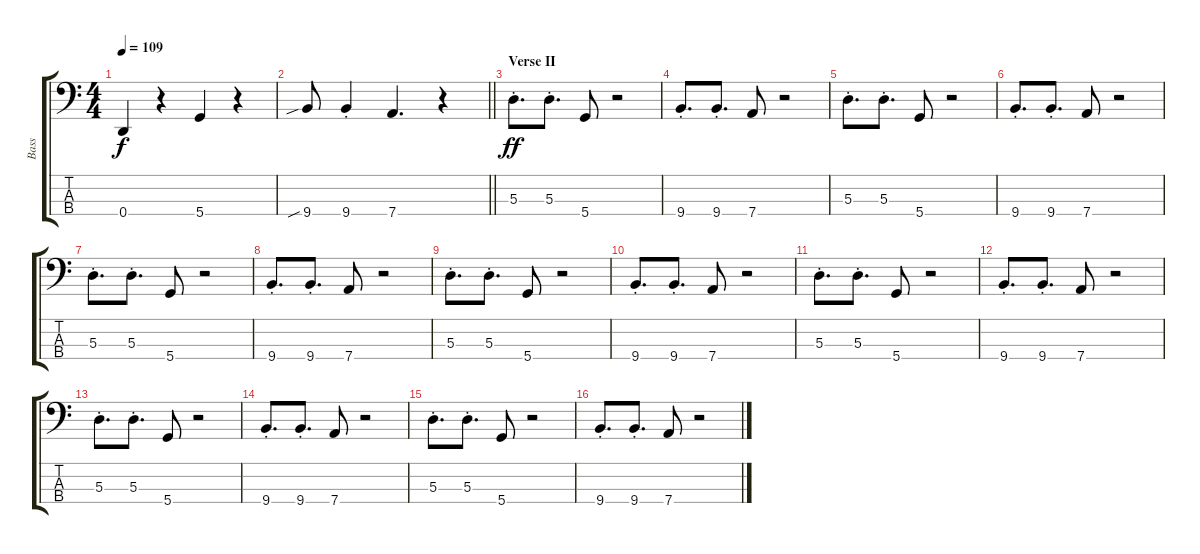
\track ("Bass" "Bass") {instrument synthbass2}
\staff {score tabs}
\tuning (G2 D2 A1 D1) {hide}
\ts (4 4)
\tempo 109
\clef f4
\ks c
0.4.4{dy f} r.4 5.4.4 r.4 |
\barLineRight lightlight
9.4{sib}.8 9.4{st}.4 7.4.4{d} r.4 |
\section ("" "Verse II")
5.3{st}.8{d dy ff} 5.3{st}.8{d} 5.4.8 r.2 |
9.4{st}.8{d} 9.4{st}.8{d} 7.4.8 r.2 |
5.3{st}.8{d} 5.3{st}.8{d} 5.4.8 r.2 |
9.4{st}.8{d} 9.4{st}.8{d} 7.4.8 r.2 |
5.3{st}.8{d} 5.3{st}.8{d} 5.4.8 r.2 |
9.4{st}.8{d} 9.4{st}.8{d} 7.4.8 r.2 |
5.3{st}.8{d} 5.3{st}.8{d} 5.4.8 r.2 |
9.4{st}.8{d} 9.4{st}.8{d} 7.4.8 r.2 |
5.3{st}.8{d} 5.3{st}.8{d} 5.4.8 r.2 |
9.4{st}.8{d} 9.4{st}.8{d} 7.4.8 r.2 |
5.3{st}.8{d} 5.3{st}.8{d} 5.4.8 r.2 |
9.4{st}.8{d} 9.4{st}.8{d} 7.4.8 r.2 |
5.3{st}.8{d} 5.3{st}.8{d} 5.4.8 r.2 |
9.4{st}.8{d} 9.4{st}.8{d} 7.4.8 r.2
